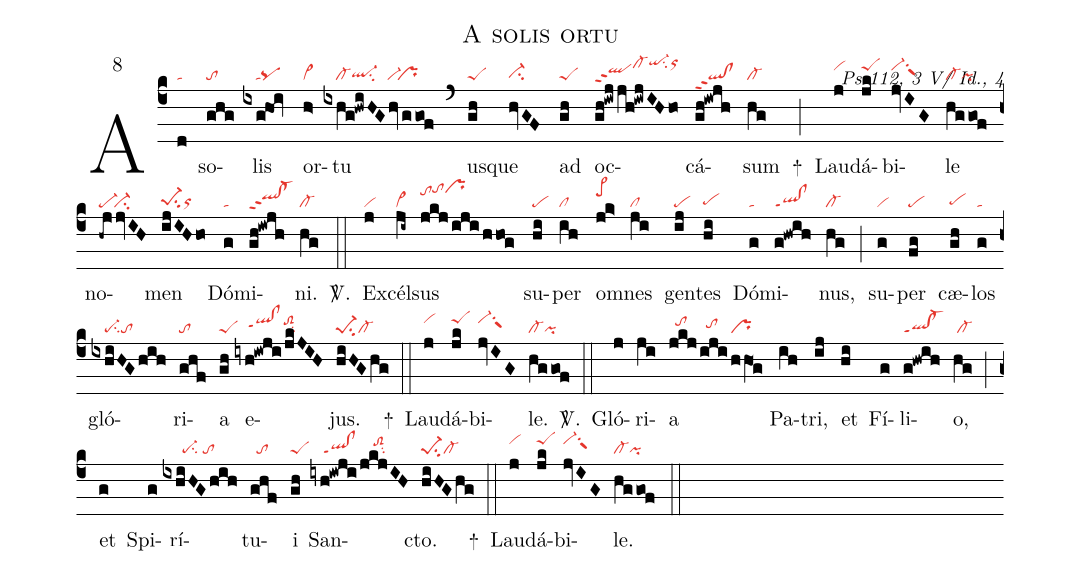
name: A solis ortu;
commentary: Ps 112, 3 V/ Id., 4;
mode: 8;
nabc-lines: 1;
%%
(c4)
A(d|ta) so(ghg|to)lis(ixg!hoi|////tapq) or(h>|vi>)tu(ixhg!hwiHG/hv/ggof|////cl-ql-hgsu2vi-`pr) (`)
us(gh|peS)que(hvGF|ci-hg) ad(gh|peS) oc(gh!iwjjh!iowjIHho|qlhippt2cl-hkqi-hlsu2orhl)cá(gh!iwjh|ql!clppt2)sum(hg|cl-) +(;)
Lau(j|vihj)dá(jk|peShj)bi(jvIG|vi-hjsu1suw1)le(hggof|cl-pi) no(-hjjvIH|pe-`ci-)men(ijIHho|pe-1hgsu2orhg) Dó(g|ta)mi(gh!iwjh|qlhi!cl-hippt2)ni.(hg|cl-) <sp>V/</sp>.(::)
Ex(j|vi)cél(ji~|vi>)sus(jkj/iji/hhog|tohktohlprhl) su(hi|pe)per(ih|cl) om(jk>|pe>hk)nes(ji|cl) gen(ij|pe)tes(hi|pehg) Dó(g|ta)mi(g!hwih|ql!clppt1)nus,(hg|cl-) (;)
su(g|vi)per(fg|pe) cæ(gh|pehg)los(g|ta) gló(ixhiHGhih|////pe-su2to)ri(ghf|to)a(gh|peS) e(iyh!iwji/jkJIH|////qlhh!clhhppt1toS2hisu2)jus.(hiHGhg|pe-1su2cl-) +(::)
Lau(j|vihj)dá(jk|peShj)bi(jvIG|vi-hjsu1suw1)le.(hggof|cl-pi) <sp>V/</sp>.(::)
Gló(j)ri(ji)a(jkj|//tohi|/iji|//tohh|/hhO1g|pr) Pa(ih)tri,(ij) et(hi) Fí(g)li(g!hwih|ql!cl-ppt1)o,(hg|/cl-) (;)
et(g) Spi(g)rí(ixhiHGhih|//////pe-su2/to)tu(ghf|//to)i(gh|peS) San(iyh!iwji|////ql!clppt1|/jkjIH|////toS2hisu2)cto.(hiHGhg|pe-1su2cl-) +(::)
Lau(j|vihj)dá(jk|peShj)bi(jvIG|vi-hjsu1suw1)le.(hggof|cl-pi) (::)
